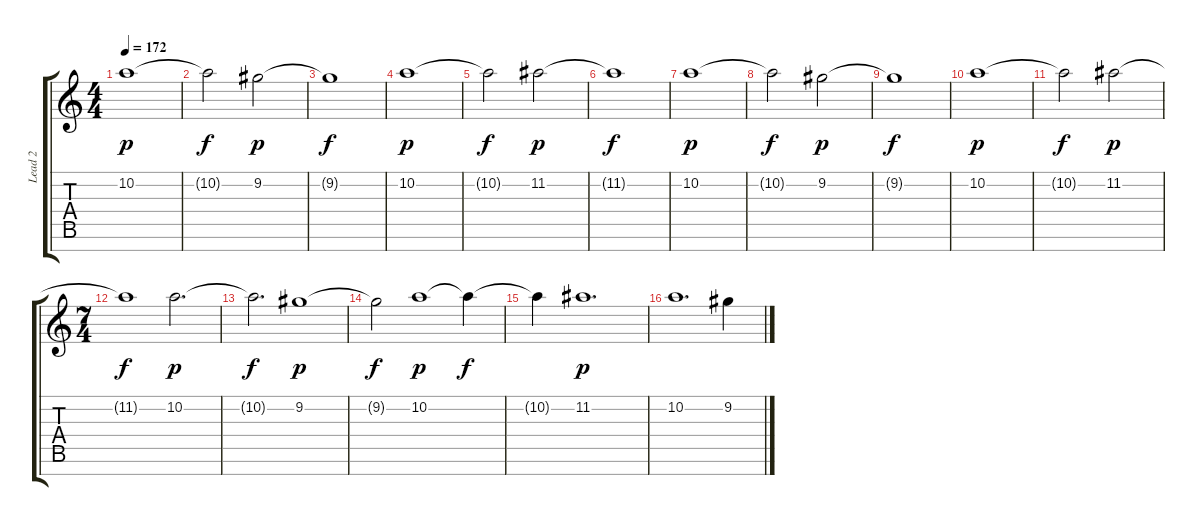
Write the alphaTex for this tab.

\track ("Lead 2" "Lead 2") {instrument overdrivenguitar}
\staff {score tabs}
\tuning (E4 B3 G3 D3 A2 E2 B1) {hide}
\ts (4 4)
\tempo 172
\clef g2
\ks c
10.2.1{dy p} |
10.2{t}.2{dy f} 9.2.2{dy p} |
9.2{t}.1{dy f} |
10.2.1{dy p} |
10.2{t}.2{dy f} 11.2.2{dy p} |
11.2{t}.1{dy f} |
10.2.1{dy p} |
10.2{t}.2{dy f} 9.2.2{dy p} |
9.2{t}.1{dy f} |
10.2.1{dy p} |
10.2{t}.2{dy f} 11.2.2{dy p} |
\ts (7 4)
11.2{t}.1{dy f} 10.2.2{d dy p} |
10.2{t}.2{d dy f} 9.2.1{dy p} |
9.2{t}.2{dy f} 10.2.1{dy p} 10.2{t}.4{dy f} |
10.2{t}.4 11.2.1{d dy p} |
10.2.1{d} 9.2.4
